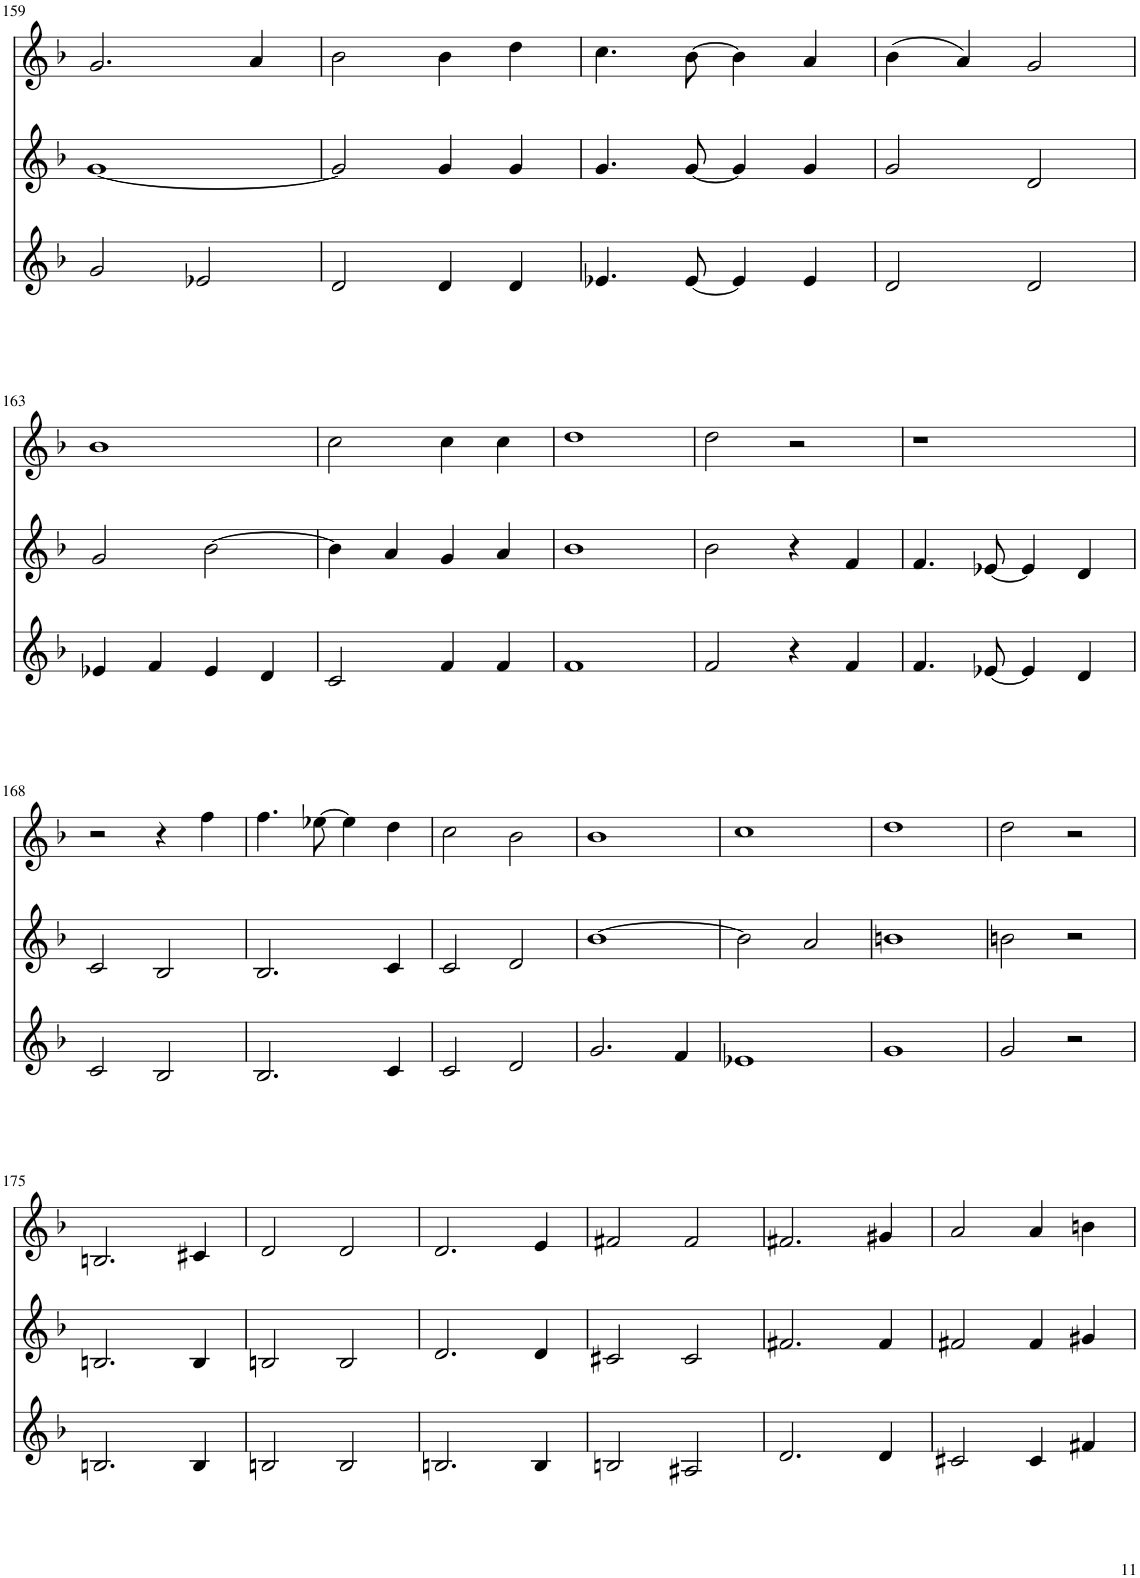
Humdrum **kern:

**kern	**kern	**kern
*part3	*part2	*part1
*staff3	*staff2	*staff1
*I"alt	*I"S2	*I"S1
!!LO:PB:g=z
*clefG2	*clefG2	*clefG2
*k[b-]	*k[b-]	*k[b-]
*F:	*F:	*F:
*M2/2	*M2/2	*M2/2
*met(c|)	*met(c|)	*met(c|)
=159	=159	=159
2g/	[<1g	2.g/
2e-X/	.	.
.	.	4a/
=160	=160	=160
2d/	2g/]	2b-\
4d/	4g/	4b-\
4d/	4g/	4dd\
=161	=161	=161
4.e-X/	4.g/	4.cc\
[<8e-/	[<8g/	[>8b-\
4e-/]	4g/]	4b-\]
4e-/	4g/	4a/
=162	=162	=162
2d/	2g/	(4b-\
.	.	4a/)
2d/	2d/	2g/
!!LO:LB:g=z
=163	=163	=163
4e-X/	2g/	1b-
4f/	.	.
4e-/	[>2b-\	.
4d/	.	.
=164	=164	=164
2c/	4b-\]	2cc\
.	4a/	.
4f/	4g/	4cc\
4f/	4a/	4cc\
=165	=165	=165
1f	1b-	1dd
=166	=166	=166
2f/	2b-\	2dd\
4r	4r	2r
4f/	4f/	.
=167	=167	=167
4.f/	4.f/	1r
[<8e-X/	[<8e-X/	.
4e-/]	4e-/]	.
4d/	4d/	.
!!LO:LB:g=z
=168	=168	=168
2c/	2c/	2r
2B-/	2B-/	4r
.	.	4ff\
=169	=169	=169
2.B-/	2.B-/	4.ff\
.	.	[>8ee-X\
.	.	4ee-\]
4c/	4c/	4dd\
=170	=170	=170
2c/	2c/	2cc\
2d/	2d/	2b-\
=171	=171	=171
2.g/	[>1b-	1b-
4f/	.	.
=172	=172	=172
1e-X	2b-\]	1cc
.	2a/	.
=173	=173	=173
1g	1bn	1dd
=174	=174	=174
2g/	2bn\	2dd\
2r	2r	2r
!!LO:LB:g=z
=175	=175	=175
2.Bn/	2.Bn/	2.Bn/
4B/	4B/	4c#X/
=176	=176	=176
2Bn/	2Bn/	2d/
2B/	2B/	2d/
=177	=177	=177
2.Bn/	2.d/	2.d/
4B/	4d/	4e/
=178	=178	=178
2Bn/	2c#X/	2f#X/
2A#X/	2c#/	2f#/
=179	=179	=179
2.d/	2.f#X/	2.f#X/
4d/	4f#/	4g#X/
=180	=180	=180
2c#X/	2f#X/	2a/
4c#/	4f#/	4a/
4f#X/	4g#X/	4bn\
=	=	=
*-	*-	*-
